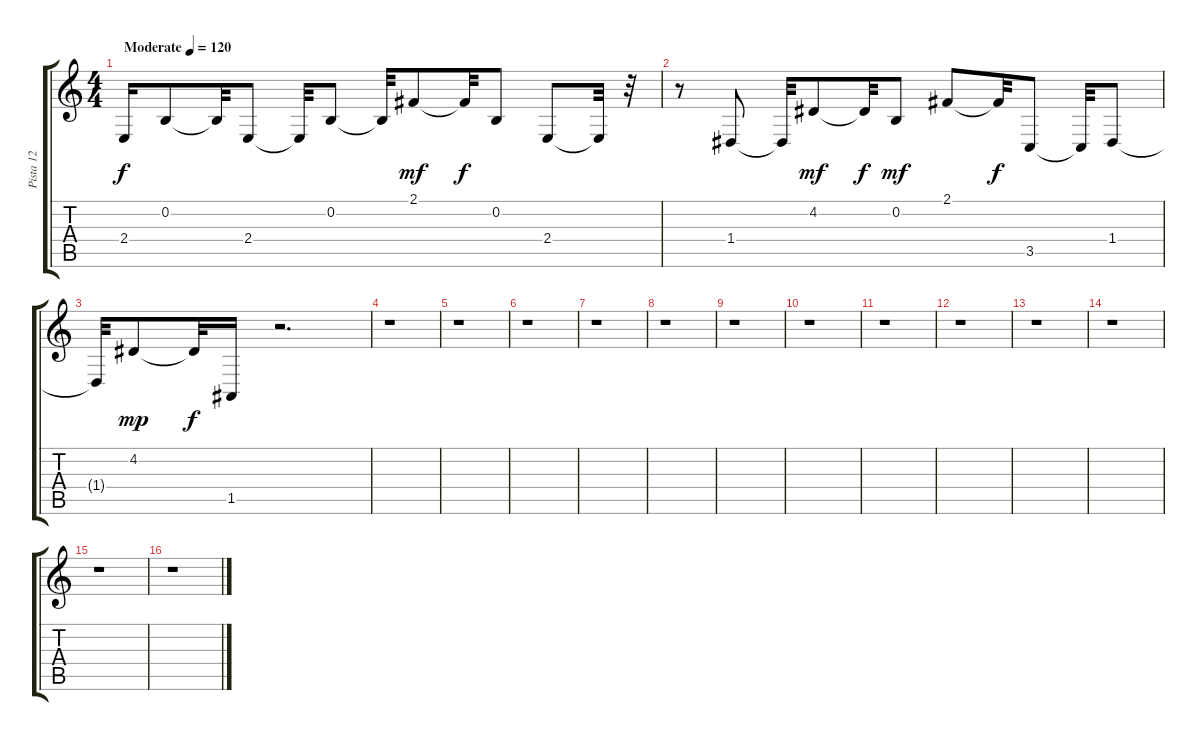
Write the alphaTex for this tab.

\track ("Pista 12" "Pista 12") {instrument celesta}
\staff {score tabs}
\tuning (E4 B3 G3 D3 A2 E2) {hide}
\ts (4 4)
\tempo (120 "Moderate")
\clef g2
\ks c
2.4.16{dy f instrument celesta} 0.2.8 0.2{t}.32 2.4.8 2.4{t}.32 0.2.8 0.2{t}.32 2.1.8{dy mf} 2.1{t}.32{dy f} 0.2.8 2.4.8 2.4{t}.32 r.32 |
r.8 1.4.8 1.4{t}.32 4.2.8{dy mf} 4.2{t}.32{dy f} 0.2.8{dy mf} 2.1.8 2.1{t}.32{dy f} 3.5.8 3.5{t}.32 1.4.8 |
1.4{t}.32 4.2.8{dy mp} 4.2{t}.32{dy f} 1.5.16 r.2{d} |
r.1 |
r.1 |
r.1 |
r.1 |
r.1 |
r.1 |
r.1 |
r.1 |
r.1 |
r.1 |
r.1 |
r.1 |
r.1
